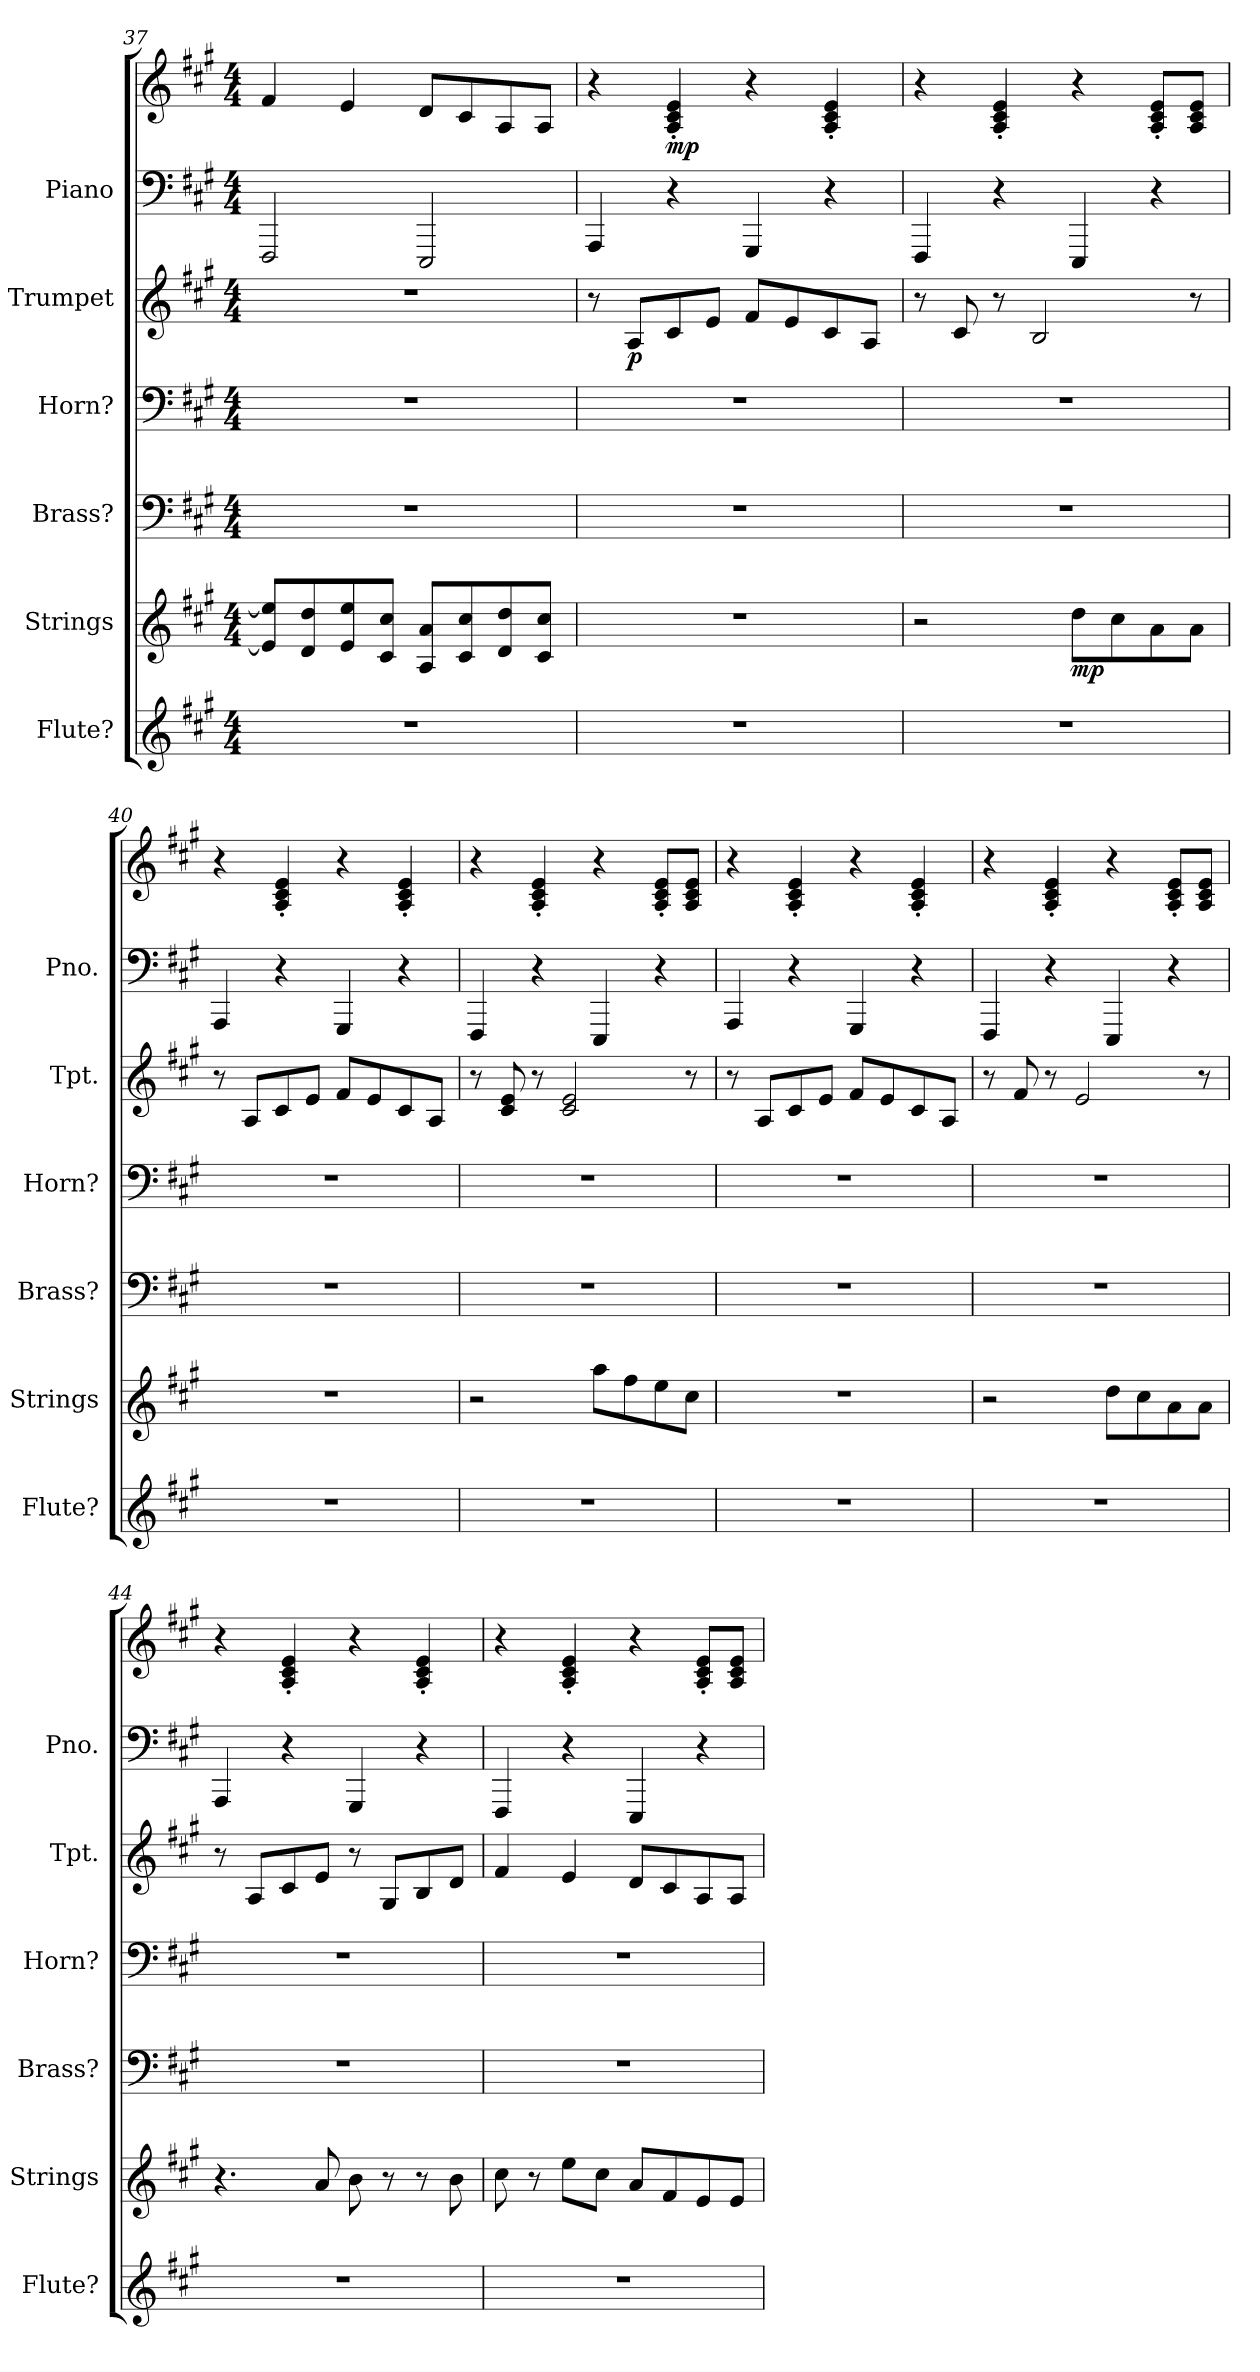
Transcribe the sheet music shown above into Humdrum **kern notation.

**kern	**kern	**dynam	**kern	**kern	**kern	**dynam	**kern	**kern	**dynam
*part6	*part5	*part5	*part4	*part3	*part2	*part2	*part1	*part1	*part1
*staff7	*staff6	*staff6	*staff5	*staff4	*staff3	*staff3	*staff2	*staff1	*staff1/2
*I"Flute?	*I"Strings	*	*I"Brass?	*I"Horn?	*I"Trumpet	*	*I"Piano	*	*
*I'Flute?	*I'Strings	*	*I'Brass?	*I'Horn?	*I'Tpt.	*	*I'Pno.	*	*
*clefG2	*clefG2	*	*clefF4	*clefF4	*clefG2	*	*clefF4	*clefG2	*
*	*	*	*	*ITrd7c12	*	*	*	*	*
*k[f#c#g#]	*k[f#c#g#]	*	*k[f#c#g#]	*k[f#c#g#]	*k[f#c#g#]	*	*k[f#c#g#]	*k[f#c#g#]	*
*M4/4	*M4/4	*	*M4/4	*M4/4	*M4/4	*	*M4/4	*M4/4	*
=37	=37	=37	=37	=37	=37	=37	=37	=37	=37
1r	8e/] 8ee/]L	.	1r	1r	1r	.	2FFF#/	4f#/	.
.	8d/ 8dd/	.	.	.	.	.	.	.	.
.	8e/ 8ee/	.	.	.	.	.	.	4e/	.
.	8c#/ 8cc#/J	.	.	.	.	.	.	.	.
.	8A/ 8a/L	.	.	.	.	.	2EEE/	8d/L	.
.	8c#/ 8cc#/	.	.	.	.	.	.	8c#/	.
.	8d/ 8dd/	.	.	.	.	.	.	8A/	.
.	8c#/ 8cc#/J	.	.	.	.	.	.	8A/J	.
!!LO:PB:g=z
=38	=38	=38	=38	=38	=38	=38	=38	=38	=38
1r	1r	.	1r	1r	8r	.	4AAA/	4r	.
!	!	!	!	!	!	!LO:DY:b	!	!	!
.	.	.	.	.	8A/L	p	.	.	.
!	!	!	!	!	!	!	!	!	!LO:DY:b
.	.	.	.	.	8c#/	.	4r	4A/' 4c#/' 4e/'	mp
.	.	.	.	.	8e/J	.	.	.	.
.	.	.	.	.	8f#/L	.	4GGG#/	4r	.
.	.	.	.	.	8e/	.	.	.	.
.	.	.	.	.	8c#/	.	4r	4A/' 4c#/' 4e/'	.
.	.	.	.	.	8A/J	.	.	.	.
=39	=39	=39	=39	=39	=39	=39	=39	=39	=39
1r	2r	.	1r	1r	8r	.	4FFF#/	4r	.
.	.	.	.	.	8c#/	.	.	.	.
.	.	.	.	.	8r	.	4r	4A/' 4c#/' 4e/'	.
.	.	.	.	.	2B/	.	.	.	.
!	!	!LO:DY:b	!	!	!	!	!	!	!
.	8dd\L	mp	.	.	.	.	4EEE/	4r	.
.	8cc#\	.	.	.	.	.	.	.	.
.	8a\	.	.	.	.	.	4r	8A/' 8c#/' 8e/'L	.
.	8a\J	.	.	.	8r	.	.	8A/ 8c#/ 8e/J	.
=40	=40	=40	=40	=40	=40	=40	=40	=40	=40
1r	1r	.	1r	1r	8r	.	4AAA/	4r	.
.	.	.	.	.	8A/L	.	.	.	.
.	.	.	.	.	8c#/	.	4r	4A/' 4c#/' 4e/'	.
.	.	.	.	.	8e/J	.	.	.	.
.	.	.	.	.	8f#/L	.	4GGG#/	4r	.
.	.	.	.	.	8e/	.	.	.	.
.	.	.	.	.	8c#/	.	4r	4A/' 4c#/' 4e/'	.
.	.	.	.	.	8A/J	.	.	.	.
=41	=41	=41	=41	=41	=41	=41	=41	=41	=41
1r	2r	.	1r	1r	8r	.	4FFF#/	4r	.
.	.	.	.	.	8c#/ 8e/	.	.	.	.
.	.	.	.	.	8r	.	4r	4A/' 4c#/' 4e/'	.
.	.	.	.	.	2c#/ 2e/	.	.	.	.
.	8aa\L	.	.	.	.	.	4EEE/	4r	.
.	8ff#\	.	.	.	.	.	.	.	.
.	8ee\	.	.	.	.	.	4r	8A/' 8c#/' 8e/'L	.
.	8cc#\J	.	.	.	8r	.	.	8A/ 8c#/ 8e/J	.
!!LO:LB:g=z
=42	=42	=42	=42	=42	=42	=42	=42	=42	=42
1r	1r	.	1r	1r	8r	.	4AAA/	4r	.
.	.	.	.	.	8A/L	.	.	.	.
.	.	.	.	.	8c#/	.	4r	4A/' 4c#/' 4e/'	.
.	.	.	.	.	8e/J	.	.	.	.
.	.	.	.	.	8f#/L	.	4GGG#/	4r	.
.	.	.	.	.	8e/	.	.	.	.
.	.	.	.	.	8c#/	.	4r	4A/' 4c#/' 4e/'	.
.	.	.	.	.	8A/J	.	.	.	.
=43	=43	=43	=43	=43	=43	=43	=43	=43	=43
1r	2r	.	1r	1r	8r	.	4FFF#/	4r	.
.	.	.	.	.	8f#/	.	.	.	.
.	.	.	.	.	8r	.	4r	4A/' 4c#/' 4e/'	.
.	.	.	.	.	2e/	.	.	.	.
.	8dd\L	.	.	.	.	.	4EEE/	4r	.
.	8cc#\	.	.	.	.	.	.	.	.
.	8a\	.	.	.	.	.	4r	8A/' 8c#/' 8e/'L	.
.	8a\J	.	.	.	8r	.	.	8A/ 8c#/ 8e/J	.
=44	=44	=44	=44	=44	=44	=44	=44	=44	=44
1r	4.r	.	1r	1r	8r	.	4AAA/	4r	.
.	.	.	.	.	8A/L	.	.	.	.
.	.	.	.	.	8c#/	.	4r	4A/' 4c#/' 4e/'	.
.	8a/	.	.	.	8e/J	.	.	.	.
.	8b\	.	.	.	8r	.	4GGG#/	4r	.
.	8r	.	.	.	8G#/L	.	.	.	.
.	8r	.	.	.	8B/	.	4r	4A/' 4c#/' 4e/'	.
.	8b\	.	.	.	8d/J	.	.	.	.
=45	=45	=45	=45	=45	=45	=45	=45	=45	=45
1r	8cc#\	.	1r	1r	4f#/	.	4FFF#/	4r	.
.	8r	.	.	.	.	.	.	.	.
.	8ee\L	.	.	.	4e/	.	4r	4A/' 4c#/' 4e/'	.
.	8cc#\J	.	.	.	.	.	.	.	.
.	8a/L	.	.	.	8d/L	.	4EEE/	4r	.
.	8f#/	.	.	.	8c#/	.	.	.	.
.	8e/	.	.	.	8A/	.	4r	8A/' 8c#/' 8e/'L	.
.	8e/J	.	.	.	8A/J	.	.	8A/ 8c#/ 8e/J	.
=	=	=	=	=	=	=	=	=	=
*-	*-	*-	*-	*-	*-	*-	*-	*-	*-
